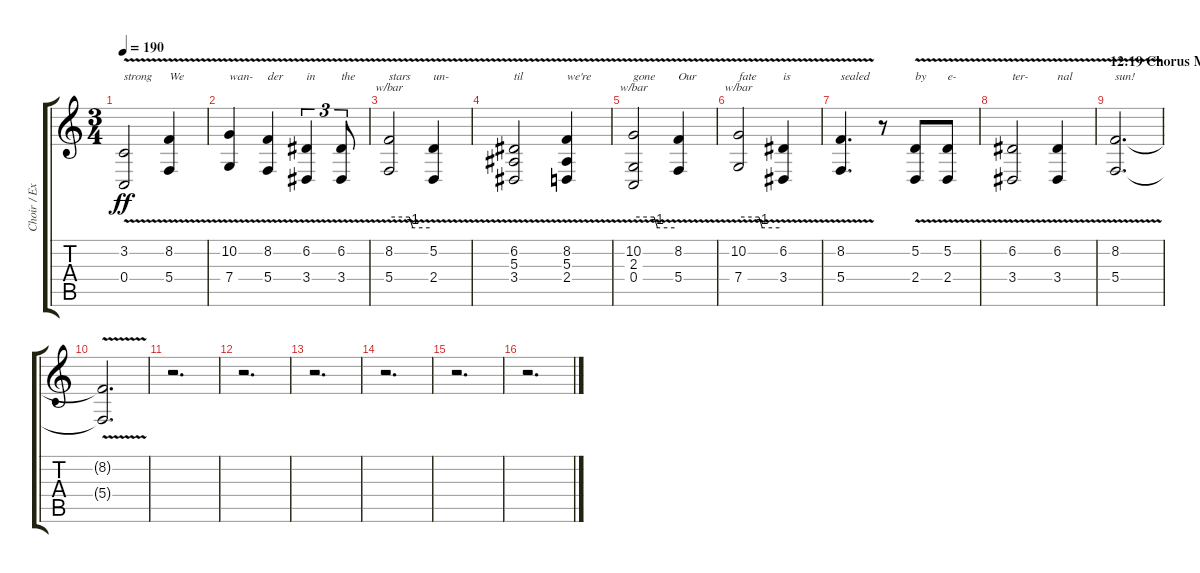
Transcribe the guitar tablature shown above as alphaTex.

\track ("Choir / Extra Clean Jari" "Choir / Ex") {instrument synthvoice}
\staff {score tabs}
\tuning (D4 A3 F3 C3 G2 C2) {hide}
\ts (3 4)
\tempo 190
\clef g2
\ks c
(3.2{v} 0.4{v}).2{txt "strong" dy ff} (8.2{v} 5.4{v}).4{txt "We"} |
(10.2{v} 7.4{v}).4{txt "wan-"} (8.2{v} 5.4{v}).4{txt "der"} (6.2{v} 3.4{v}).4{tu (3 2) txt "in"} (6.2{v} 3.4{v}).8{tu (3 2) txt "the"} |
(8.2{v} 5.4{v}).2{tbe (custom default 0 0 30 0 35 -4 60 -4) txt "stars"} (5.2{v} 2.4{v}).4{txt "un-"} |
(6.2{v} 5.3{v} 3.4{v}).2{txt "til"} (8.2{v} 5.3{v} 2.4{v}).4{txt "we're"} |
(10.2{v} 2.3{v} 0.4{v}).2{tbe (custom default 0 0 30 0 35 -4 60 -4) txt "gone"} (8.2{v} 5.4{v}).4{txt "Our"} |
(10.2{v} 7.4{v}).2{tbe (custom default 0 0 30 0 35 -4 60 -4) txt "fate"} (6.2{v} 3.4{v}).4{txt "is"} |
(8.2{v} 5.4{v}).4{d txt "sealed"} r.8 (5.2{v} 2.4{v}).8{txt "by"} (5.2{v} 2.4{v}).8{txt "e-"} |
(6.2{v} 3.4{v}).2{txt "ter-"} (6.2{v} 3.4{v}).4{txt "nal"} |
\section ("" "12:19 Chorus Melody Extension")
(8.2{v} 5.4{v}).2{d txt "sun!"} |
(8.2{t} 5.4{t}).2{d} |
r.2{d} |
r.2{d} |
r.2{d} |
r.2{d} |
r.2{d} |
r.2{d}
